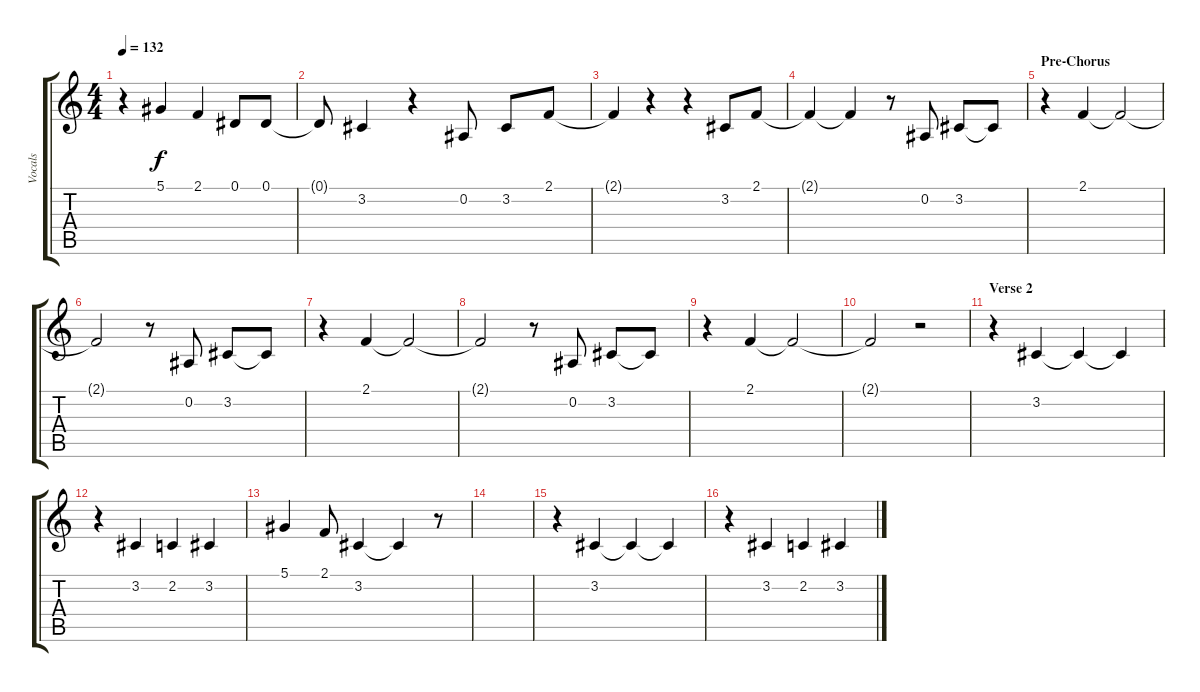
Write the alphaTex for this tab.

\track ("Vocals" "Vocals") {instrument violin}
\staff {score tabs}
\tuning (Eb4 Bb3 Gb3 Db3 Ab2 Eb2) {hide}
\ts (4 4)
\tempo 132
\clef g2
\ks c
r.4{dy f} 5.1.4 2.1.4 0.1.8 0.1.8 |
0.1{t}.8 3.2.4 r.4 0.2.8 3.2.8 2.1.8 |
2.1{t}.4 r.4 r.4 3.2.8 2.1.8 |
2.1{t}.4 2.1{t}.4 r.8 0.2.8 3.2.8 3.2{t}.8 |
\section ("" "Pre-Chorus")
r.4 2.1.4 2.1{t}.2 |
2.1{t}.2 r.8 0.2.8 3.2.8 3.2{t}.8 |
r.4 2.1.4 2.1{t}.2 |
2.1{t}.2 r.8 0.2.8 3.2.8 3.2{t}.8 |
r.4 2.1.4 2.1{t}.2 |
2.1{t}.2 r.2 |
\section ("" "Verse 2")
r.4 3.2.4 3.2{t}.4 3.2{t}.4 |
r.4 3.2.4 2.2.4 3.2.4 |
5.1.4 2.1.8 3.2.4 3.2{t}.4 r.8 |
|
r.4 3.2.4 3.2{t}.4 3.2{t}.4 |
r.4 3.2.4 2.2.4 3.2.4
